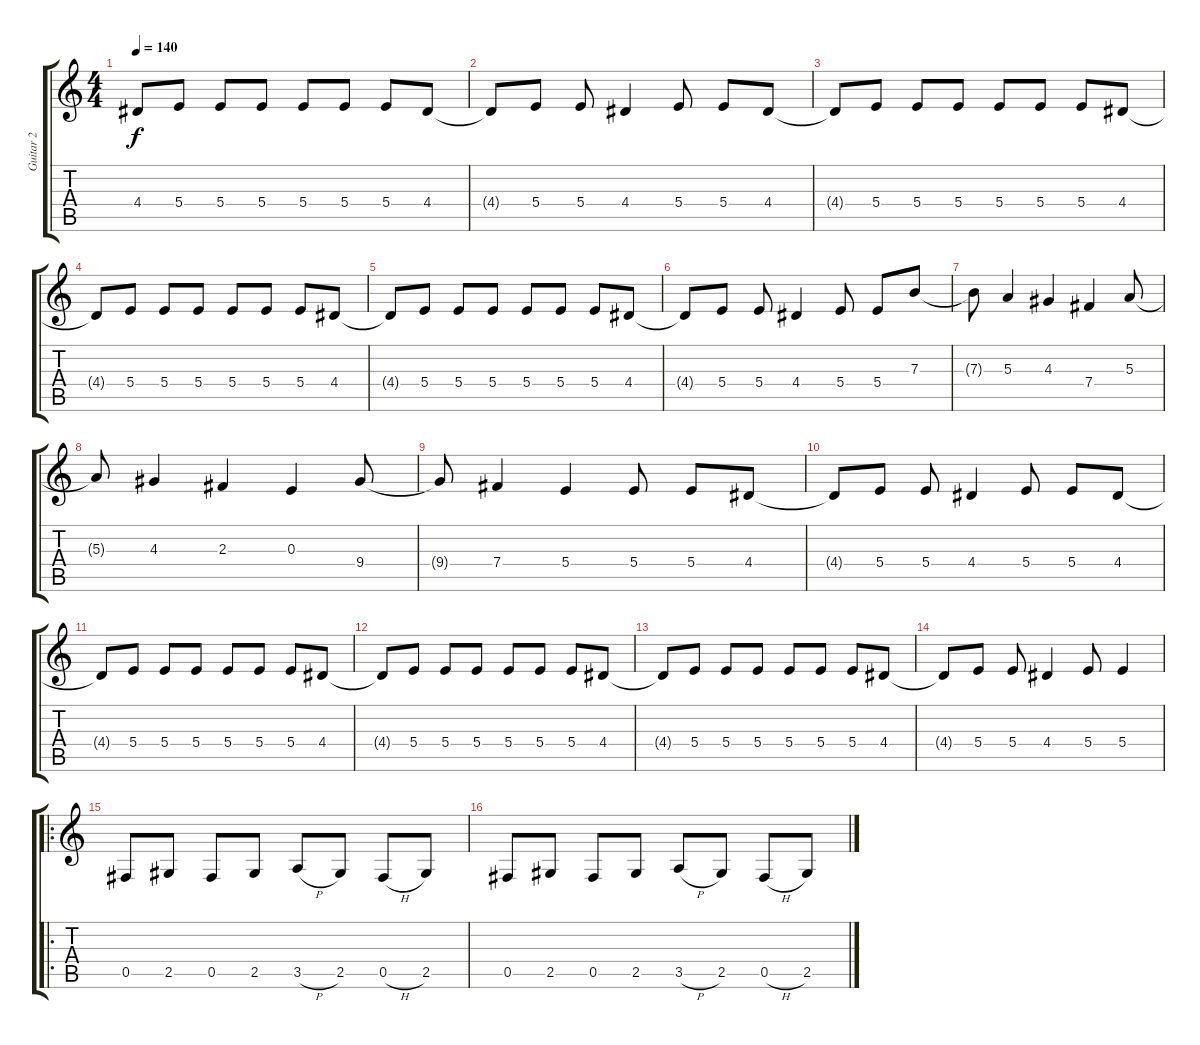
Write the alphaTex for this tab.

\track ("Guitar 2" "Guitar 2") {instrument distortionguitar}
\staff {score tabs}
\tuning (Db4 Ab3 E3 B2 Gb2 B1) {hide}
\ts (4 4)
\tempo 140
\clef g2
\ks c
4.4{t}.8{dy f} 5.4.8 5.4.8 5.4.8 5.4.8 5.4.8 5.4.8 4.4.8 |
4.4{t}.8 5.4.8 5.4.8 4.4.4 5.4.8 5.4.8 4.4.8 |
4.4{t}.8 5.4.8 5.4.8 5.4.8 5.4.8 5.4.8 5.4.8 4.4.8 |
4.4{t}.8 5.4.8 5.4.8 5.4.8 5.4.8 5.4.8 5.4.8 4.4.8 |
4.4{t}.8 5.4.8 5.4.8 5.4.8 5.4.8 5.4.8 5.4.8 4.4.8 |
4.4{t}.8 5.4.8 5.4.8 4.4.4 5.4.8 5.4.8 7.3.8 |
7.3{t}.8 5.3.4 4.3.4 7.4.4 5.3.8 |
5.3{t}.8 4.3.4 2.3.4 0.3.4 9.4.8 |
9.4{t}.8 7.4.4 5.4.4 5.4.8 5.4.8 4.4.8 |
4.4{t}.8 5.4.8 5.4.8 4.4.4 5.4.8 5.4.8 4.4.8 |
4.4{t}.8 5.4.8 5.4.8 5.4.8 5.4.8 5.4.8 5.4.8 4.4.8 |
4.4{t}.8 5.4.8 5.4.8 5.4.8 5.4.8 5.4.8 5.4.8 4.4.8 |
4.4{t}.8 5.4.8 5.4.8 5.4.8 5.4.8 5.4.8 5.4.8 4.4.8 |
4.4{t}.8 5.4.8 5.4.8 4.4.4 5.4.8 5.4.4 |
\ro
0.5.8 2.5.8 0.5.8 2.5.8 3.5{h}.8 2.5.8 0.5{h}.8 2.5.8 |
0.5.8 2.5.8 0.5.8 2.5.8 3.5{h}.8 2.5.8 0.5{h}.8 2.5.8
